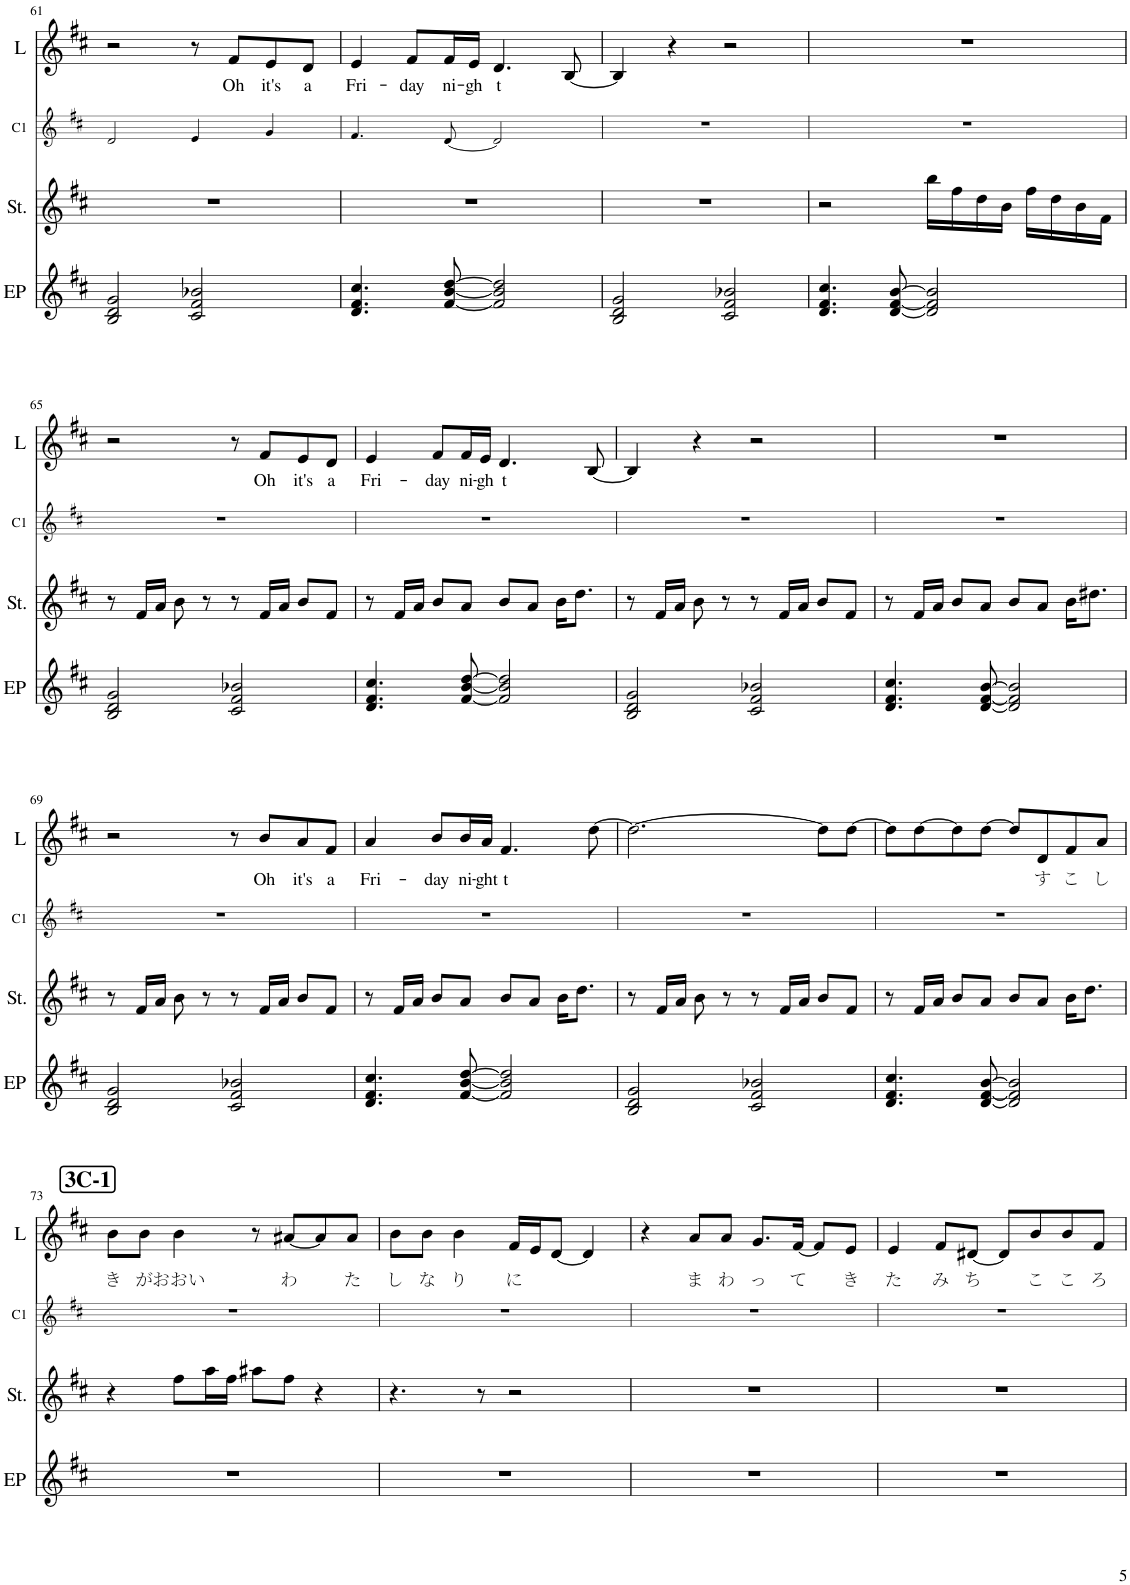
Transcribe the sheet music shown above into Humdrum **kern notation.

**kern	**kern	**kern	**kern	**text
*part4	*part3	*part2	*part1	*part1
*staff4	*staff3	*staff2	*staff1	*staff1
*I"EP	*I"Strings	*I"Chorus 1	*I"Lead	*
*I'EP	*I'St.	*I'C1	*I'L	*
!!LO:PB:g=z
*clefG2	*clefG2	*clefG2	*clefG2	*
*	*	*Trd5c9	*Trd5c9	*
*k[f#c#]	*k[f#c#]	*k[f#c#]	*k[f#c#]	*
*M4/4	*M4/4	*M4/4	*M4/4	*
=61	=61	=61	=61	=61
2B/ 2d/ 2g/	1r	2d/	2r	.
2c#/ 2f#/ 2b-X/	.	4e/	8r	.
!	!	!	!	!LO:LY:b
.	.	.	8f#/L	Oh
!	!	!	!	!LO:LY:b
.	.	4g/	8e/	it's
!	!	!	!	!LO:LY:b
.	.	.	8d/J	a
=62	=62	=62	=62	=62
!	!	!	!	!LO:LY:b
4.d/ 4.f#/ 4.cc#/	1r	4.f#/	4e/	Fri-
!	!	!	!	!LO:LY:b
.	.	.	8f#/L	-day
!	!	!	!	!LO:LY:b
[8f#/ [8b/ [8dd/	.	[8d/	16f#/L	ni-
!	!	!	!	!LO:LY:b
.	.	.	16e/JJ	-gh
!	!	!	!	!LO:LY:b
2f#/] 2b/] 2dd/]	.	2d/]	4.d/	t
.	.	.	[8B/	.
=63	=63	=63	=63	=63
2B/ 2d/ 2g/	1r	1r	4B/]	.
.	.	.	4r	.
2c#/ 2f#/ 2b-X/	.	.	2r	.
=64	=64	=64	=64	=64
4.d/ 4.f#/ 4.cc#/	2r	1r	1r	.
[8d/ [8f#/ [8b/	.	.	.	.
2d/] 2f#/] 2b/]	16bb\LL	.	.	.
.	16ff#\	.	.	.
.	16dd\	.	.	.
.	16b\JJ	.	.	.
.	16ff#\LL	.	.	.
.	16dd\	.	.	.
.	16b\	.	.	.
.	16f#\JJ	.	.	.
!!LO:LB:g=z
=65	=65	=65	=65	=65
2B/ 2d/ 2g/	8r	1r	2r	.
.	16f#/LL	.	.	.
.	16a/JJ	.	.	.
.	8b\	.	.	.
.	8r	.	.	.
2c#/ 2f#/ 2b-X/	8r	.	8r	.
!	!	!	!	!LO:LY:b
.	16f#/LL	.	8f#/L	Oh
.	16a/JJ	.	.	.
!	!	!	!	!LO:LY:b
.	8b/L	.	8e/	it's
!	!	!	!	!LO:LY:b
.	8f#/J	.	8d/J	a
=66	=66	=66	=66	=66
!	!	!	!	!LO:LY:b
4.d/ 4.f#/ 4.cc#/	8r	1r	4e/	Fri-
.	16f#/LL	.	.	.
.	16a/JJ	.	.	.
!	!	!	!	!LO:LY:b
.	8b/L	.	8f#/L	-day
!	!	!	!	!LO:LY:b
[8f#/ [8b/ [8dd/	8a/J	.	16f#/L	ni-
!	!	!	!	!LO:LY:b
.	.	.	16e/JJ	-gh
!	!	!	!	!LO:LY:b
2f#/] 2b/] 2dd/]	8b/L	.	4.d/	t
.	8a/J	.	.	.
.	16b\KL	.	.	.
.	8.dd\J	.	.	.
.	.	.	[8B/	.
=67	=67	=67	=67	=67
2B/ 2d/ 2g/	8r	1r	4B/]	.
.	16f#/LL	.	.	.
.	16a/JJ	.	.	.
.	8b\	.	4r	.
.	8r	.	.	.
2c#/ 2f#/ 2b-X/	8r	.	2r	.
.	16f#/LL	.	.	.
.	16a/JJ	.	.	.
.	8b/L	.	.	.
.	8f#/J	.	.	.
=68	=68	=68	=68	=68
4.d/ 4.f#/ 4.cc#/	8r	1r	1r	.
.	16f#/LL	.	.	.
.	16a/JJ	.	.	.
.	8b/L	.	.	.
[8d/ [8f#/ [8b/	8a/J	.	.	.
2d/] 2f#/] 2b/]	8b/L	.	.	.
.	8a/J	.	.	.
.	16b\KL	.	.	.
.	8.dd#X\J	.	.	.
!!LO:LB:g=z
=69	=69	=69	=69	=69
2B/ 2d/ 2g/	8r	1r	2r	.
.	16f#/LL	.	.	.
.	16a/JJ	.	.	.
.	8b\	.	.	.
.	8r	.	.	.
2c#/ 2f#/ 2b-X/	8r	.	8r	.
!	!	!	!	!LO:LY:b
.	16f#/LL	.	8b/L	Oh
.	16a/JJ	.	.	.
!	!	!	!	!LO:LY:b
.	8b/L	.	8a/	it's
!	!	!	!	!LO:LY:b
.	8f#/J	.	8f#/J	a
=70	=70	=70	=70	=70
!	!	!	!	!LO:LY:b
4.d/ 4.f#/ 4.cc#/	8r	1r	4a/	Fri-
.	16f#/LL	.	.	.
.	16a/JJ	.	.	.
!	!	!	!	!LO:LY:b
.	8b/L	.	8b/L	-day
!	!	!	!	!LO:LY:b
[8f#/ [8b/ [8dd/	8a/J	.	16b/L	ni-
!	!	!	!	!LO:LY:b
.	.	.	16a/JJ	-ght
!	!	!	!	!LO:LY:b
2f#/] 2b/] 2dd/]	8b/L	.	4.f#/	t
.	8a/J	.	.	.
.	16b\KL	.	.	.
.	8.dd\J	.	.	.
.	.	.	[8dd\	.
=71	=71	=71	=71	=71
2B/ 2d/ 2g/	8r	1r	2.dd\_	.
.	16f#/LL	.	.	.
.	16a/JJ	.	.	.
.	8b\	.	.	.
.	8r	.	.	.
2c#/ 2f#/ 2b-X/	8r	.	.	.
.	16f#/LL	.	.	.
.	16a/JJ	.	.	.
.	8b/L	.	8dd\L]	.
.	8f#/J	.	[8dd\J	.
=72	=72	=72	=72	=72
4.d/ 4.f#/ 4.cc#/	8r	1r	8dd\L]	.
.	16f#/LL	.	[8dd\	.
.	16a/JJ	.	.	.
.	8b/L	.	8dd\]	.
[8d/ [8f#/ [8b/	8a/J	.	[8dd\J	.
2d/] 2f#/] 2b/]	8b/L	.	8dd/L]	.
!	!	!	!	!LO:LY:b
.	8a/J	.	8d/	す
!	!	!	!	!LO:LY:b
.	16b\KL	.	8f#/	こ
.	8.dd\J	.	.	.
!	!	!	!	!LO:LY:b
.	.	.	8a/J	し
!!LO:LB:g=z
!!LO:REH:place=s1:a:B:cj:fs=14:t=3C-1
=73	=73	=73	=73	=73
!	!	!	!	!LO:LY:b
1r	4r	1r	8b\L	き
!	!	!	!	!LO:LY:b
.	.	.	8b\J	が
!	!	!	!	!LO:LY:b
.	8ff#\L	.	4b\	おおい
.	16aa\L	.	.	.
.	16ff#\JJ	.	.	.
.	8aa#X\L	.	8r	.
!	!	!	!	!LO:LY:b
.	8ff#\J	.	[8a#X/L	わ
.	4r	.	8a#/]	.
!	!	!	!	!LO:LY:b
.	.	.	8a#/J	た
=74	=74	=74	=74	=74
!	!	!	!	!LO:LY:b
1r	4.r	1r	8b\L	し
!	!	!	!	!LO:LY:b
.	.	.	8b\J	な
!	!	!	!	!LO:LY:b
.	.	.	4b\	り
.	8r	.	.	.
!	!	!	!	!LO:LY:b
.	2r	.	16f#/LL	に
.	.	.	16e/J	.
.	.	.	[8d/J	.
.	.	.	4d/]	.
=75	=75	=75	=75	=75
1r	1r	1r	4r	.
!	!	!	!	!LO:LY:b
.	.	.	8a/L	ま
!	!	!	!	!LO:LY:b
.	.	.	8a/J	わ
!	!	!	!	!LO:LY:b
.	.	.	8.g/L	っ
!	!	!	!	!LO:LY:b
.	.	.	[16f#/Jk	て
.	.	.	8f#/L]	.
!	!	!	!	!LO:LY:b
.	.	.	8e/J	き
=76	=76	=76	=76	=76
!	!	!	!	!LO:LY:b
1r	1r	1r	4e/	た
!	!	!	!	!LO:LY:b
.	.	.	8f#/L	み
!	!	!	!	!LO:LY:b
.	.	.	[8d#X/J	ち
.	.	.	8d#/L]	.
!	!	!	!	!LO:LY:b
.	.	.	8b/	こ
!	!	!	!	!LO:LY:b
.	.	.	8b/	こ
!	!	!	!	!LO:LY:b
.	.	.	8f#/J	ろ
=	=	=	=	=
*-	*-	*-	*-	*-
